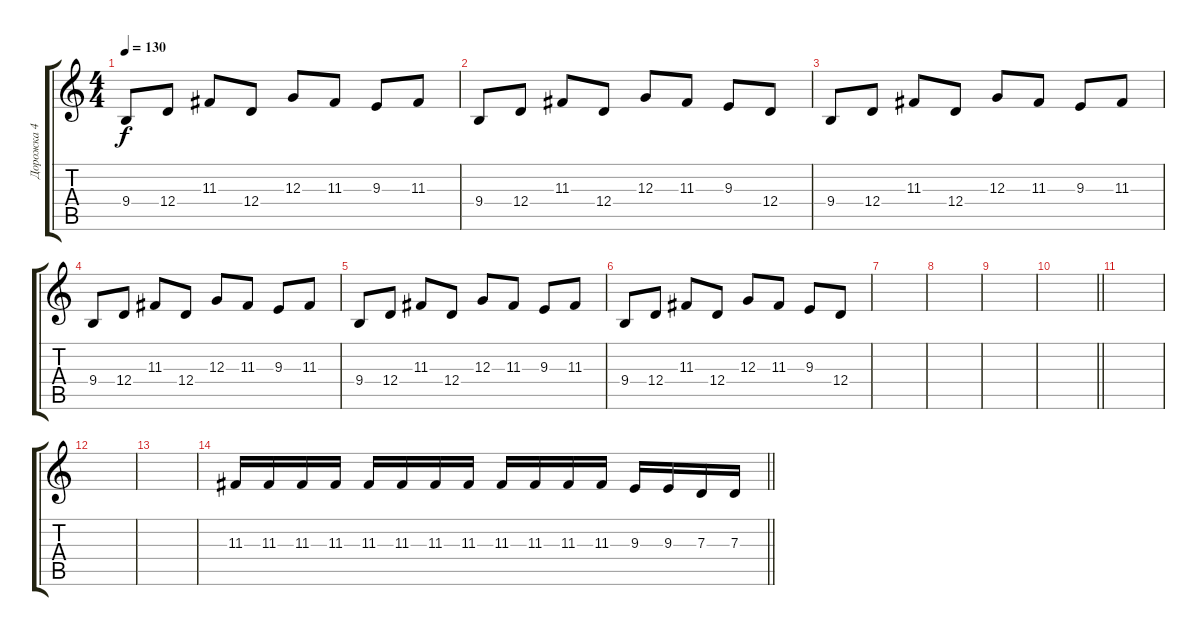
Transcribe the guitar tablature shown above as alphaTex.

\track ("Дорожка 4" "Дорожка 4") {instrument lead2sawtooth}
\staff {score tabs}
\tuning (E4 B3 G3 D3 A2 E2) {hide}
\ts (4 4)
\tempo 130
\clef g2
\ks c
9.4.8{dy f} 12.4.8 11.3.8 12.4.8 12.3.8 11.3.8 9.3.8 11.3.8 |
9.4.8 12.4.8 11.3.8 12.4.8 12.3.8 11.3.8 9.3.8 12.4.8 |
9.4.8 12.4.8 11.3.8 12.4.8 12.3.8 11.3.8 9.3.8 11.3.8 |
9.4.8 12.4.8 11.3.8 12.4.8 12.3.8 11.3.8 9.3.8 11.3.8 |
9.4.8 12.4.8 11.3.8 12.4.8 12.3.8 11.3.8 9.3.8 11.3.8 |
9.4.8 12.4.8 11.3.8 12.4.8 12.3.8 11.3.8 9.3.8 12.4.8 |
|
|
|
\barLineRight lightlight
|
|
|
|
\barLineRight lightlight
11.3.16 11.3.16 11.3.16 11.3.16 11.3.16 11.3.16 11.3.16 11.3.16 11.3.16 11.3.16 11.3.16 11.3.16 9.3.16 9.3.16 7.3.16 7.3.16
